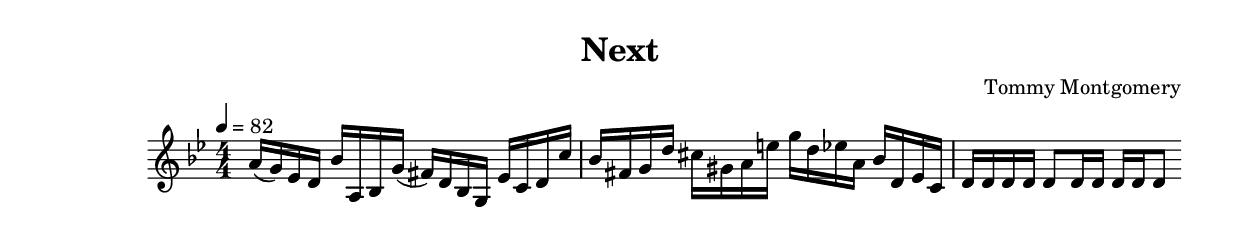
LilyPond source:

\version "2.24.0"
\language "english"

\header {
  title = "Next"
  composer = "Tommy Montgomery"
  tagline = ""
}

global = {
  \set Staff.printKeyCancellation = ##f
  \numericTimeSignature
  \compressEmptyMeasures
  \override TupletBracket.bracket-visibility = #'if-no-beam
  \override MultiMeasureRest.expand-limit = #3
  \override Score.ChordName.font-name = #"Noto Serif"
  \override Score.ChordName.font-size = #0
  \override Score.LyricText.font-name = #"Noto Serif"
  \override Score.LyricText.font-size = #0
  \override Staff.OttavaBracket.font-series = #'normal
  \set Staff.ottavationMarkups = #ottavation-simple-ordinals
  \tempo 4 = 82
  \key g \minor
}


guitarOne = \relative c' {
  \time 4/4
  \global

  a'16( g) ef d bf' a, bf g'\glissando( fs) d bf g ef' c d c' |
  bf fs g d' cs gs a e' g d ef a, bf d, ef c |

  d d d d d8 d16 d d d d8


}


guitarTwo = \relative c' {
  \global



}


guitarOneStaff = \new Staff \with { midiInstrument = "distorted guitar" } \guitarOne
guitarTwoStaff = \new Staff \with { midiInstrument = "acoustic guitar (steel)" } \guitarTwo


chordExceptionMusic = {
  <c e g b d'>1-\markup { "maj9" }
  <c e g b fs'>1-\markup { "maj7" \sharp "11" }
  <c ef f g bf>1-\markup { "m7sus4" }
  <c ef gf bff>1-\markup { \super "°7" }
  <c e g d'>1-\markup { "add9" }
  <c ef g d'>1-\markup { "m(add9)" }
  <c e fs as>1-\markup { \super { \sharp "11" \sharp "13" } }
  <c g>1-\markup { "5" }
  <c e g b>1-\markup { "maj7" }
  <c f g>1-\markup { "sus4" }
  <c d g>1-\markup { "sus2" }
}

chordExceptions = #(append
  (sequential-music-to-chord-exceptions chordExceptionMusic #t)
  ignatzekExceptions
)

chordValues = \chordmode {
  \global
  \set chordNameExceptions = #chordExceptions
  \set majorSevenSymbol = \markup "maj7"


}

chordNames = \new ChordNames {
  \set chordChanges = ##t
  \set chordNameExceptions = #chordExceptions
  \chordValues
}



#(set-global-staff-size 18)
\book {
  \paper {
    system-system-spacing =
      #'((basic-distance . 8)
         (minimum-distance . 4)
         (padding . 4)
         (stretchability . 60)
         )
  }

  \score {
    <<
      \chordNames
      \guitarOneStaff
      \guitarTwoStaff
    >>
    \layout {
      % indent = #0
      \context {
        \Staff \RemoveEmptyStaves
        % \override Glissando.springs-and-rods = #ly:spanner::set-spacing-rods
        \override VerticalAxisGroup.remove-first = ##t
      }
    }
  }
}

\score {
  \unfoldRepeats {

      <<
        \transpose c c, {
          \guitarOneStaff
        }
        \transpose c c, {
          \guitarTwoStaff
        }
      >>
  }
  \midi {}
}
